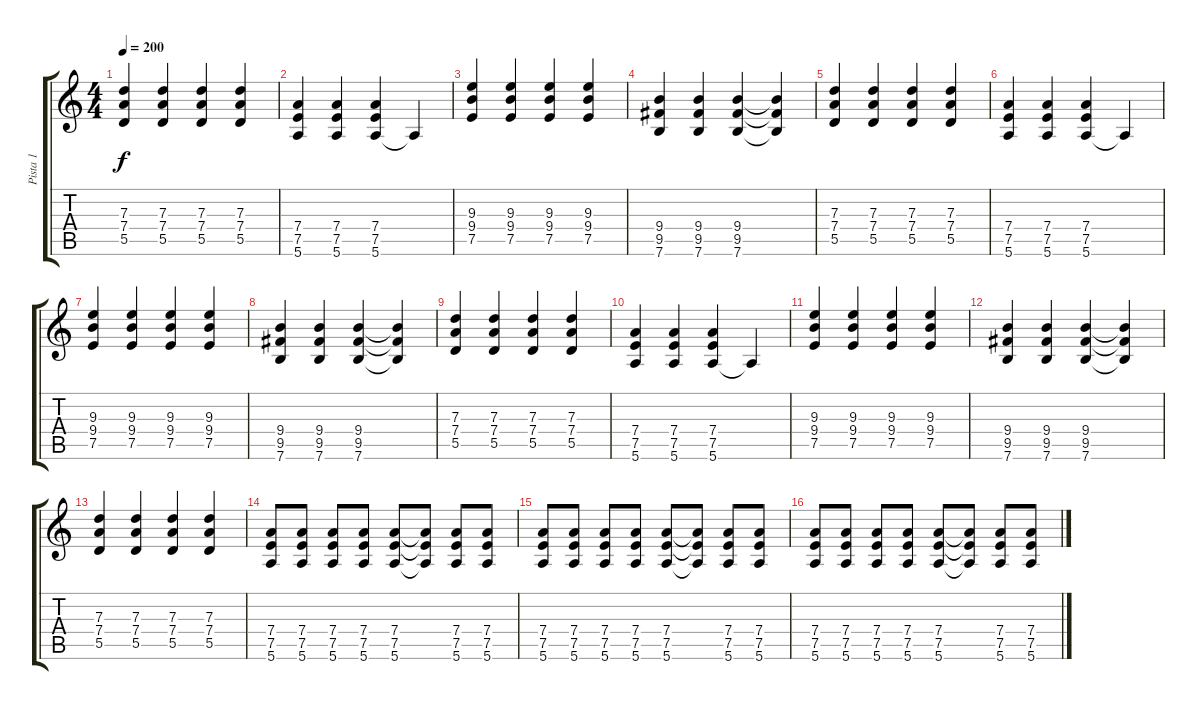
\track ("Pista 1" "Pista 1") {instrument distortionguitar}
\staff {score tabs}
\tuning (E4 B3 G3 D3 A2 E2) {hide}
\ts (4 4)
\tempo 200
\clef g2
\ks c
(7.3 7.4 5.5).4{dy f} (7.3 7.4 5.5).4 (7.3 7.4 5.5).4 (7.3 7.4 5.5).4 |
(7.4 7.5 5.6).4 (7.4 7.5 5.6).4 (7.4 7.5 5.6).4 5.6{t}.4 |
(9.3 9.4 7.5).4 (9.3 9.4 7.5).4 (9.3 9.4 7.5).4 (9.3 9.4 7.5).4 |
(9.4 9.5 7.6).4 (9.4 9.5 7.6).4 (9.4 9.5 7.6).4 (9.4{t} 9.5{t} 7.6{t}).4 |
(7.3 7.4 5.5).4 (7.3 7.4 5.5).4 (7.3 7.4 5.5).4 (7.3 7.4 5.5).4 |
(7.4 7.5 5.6).4 (7.4 7.5 5.6).4 (7.4 7.5 5.6).4 5.6{t}.4 |
(9.3 9.4 7.5).4 (9.3 9.4 7.5).4 (9.3 9.4 7.5).4 (9.3 9.4 7.5).4 |
(9.4 9.5 7.6).4 (9.4 9.5 7.6).4 (9.4 9.5 7.6).4 (9.4{t} 9.5{t} 7.6{t}).4 |
(7.3 7.4 5.5).4 (7.3 7.4 5.5).4 (7.3 7.4 5.5).4 (7.3 7.4 5.5).4 |
(7.4 7.5 5.6).4 (7.4 7.5 5.6).4 (7.4 7.5 5.6).4 5.6{t}.4 |
(9.3 9.4 7.5).4 (9.3 9.4 7.5).4 (9.3 9.4 7.5).4 (9.3 9.4 7.5).4 |
(9.4 9.5 7.6).4 (9.4 9.5 7.6).4 (9.4 9.5 7.6).4 (9.4{t} 9.5{t} 7.6{t}).4 |
(7.3 7.4 5.5).4 (7.3 7.4 5.5).4 (7.3 7.4 5.5).4 (7.3 7.4 5.5).4 |
(7.4 7.5 5.6).8 (7.4 7.5 5.6).8 (7.4 7.5 5.6).8 (7.4 7.5 5.6).8 (7.4 7.5 5.6).8 (7.4{t} 7.5{t} 5.6{t}).8 (7.4 7.5 5.6).8 (7.4 7.5 5.6).8 |
(7.4 7.5 5.6).8 (7.4 7.5 5.6).8 (7.4 7.5 5.6).8 (7.4 7.5 5.6).8 (7.4 7.5 5.6).8 (7.4{t} 7.5{t} 5.6{t}).8 (7.4 7.5 5.6).8 (7.4 7.5 5.6).8 |
(7.4 7.5 5.6).8 (7.4 7.5 5.6).8 (7.4 7.5 5.6).8 (7.4 7.5 5.6).8 (7.4 7.5 5.6).8 (7.4{t} 7.5{t} 5.6{t}).8 (7.4 7.5 5.6).8 (7.4 7.5 5.6).8
